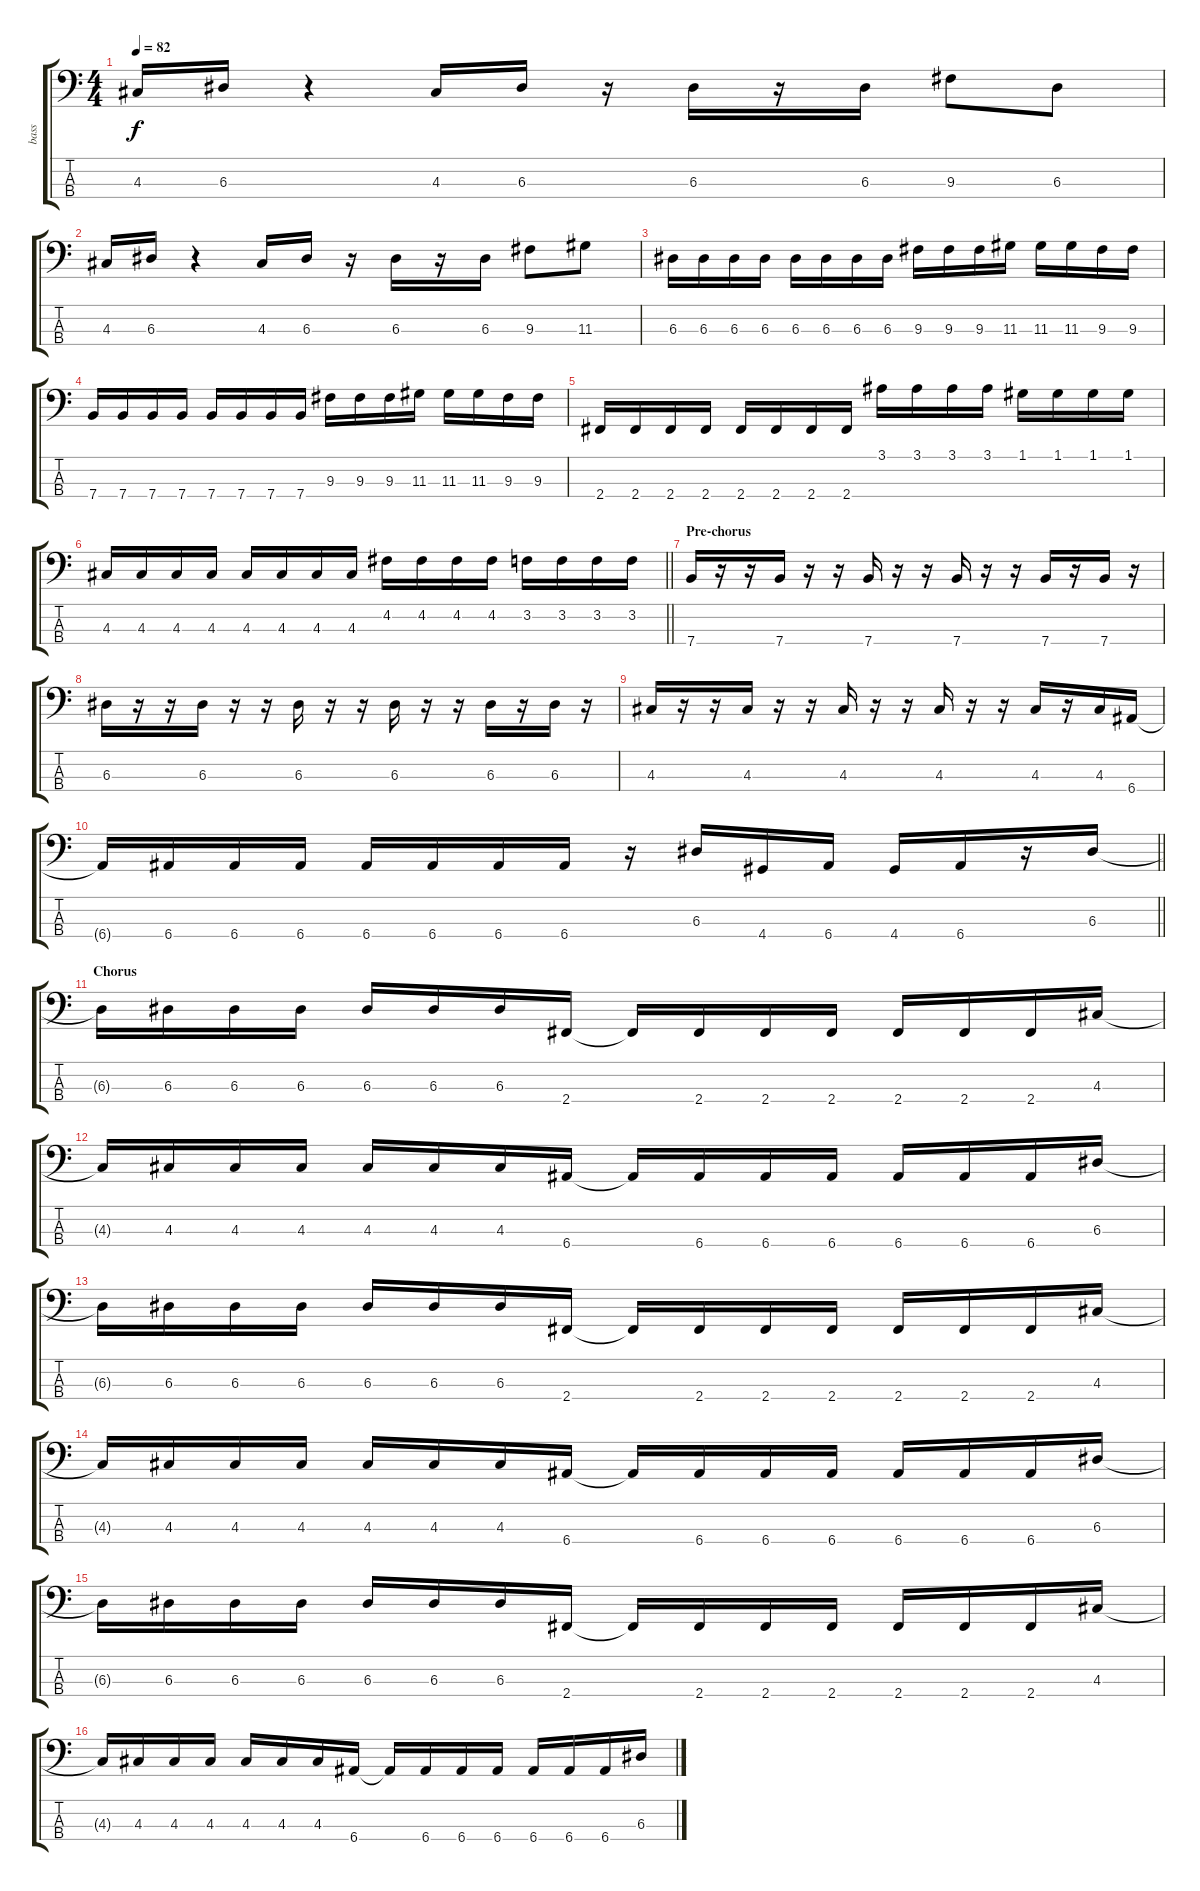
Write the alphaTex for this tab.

\track ("bass" "bass") {instrument electricbassfinger}
\staff {score tabs}
\tuning (G2 D2 A1 E1) {hide}
\ts (4 4)
\tempo 82
\clef f4
\ks c
4.3.16{dy f} 6.3.16 r.4 4.3.16 6.3.16 r.16 6.3.16 r.16 6.3.16 9.3.8 6.3.8 |
4.3.16 6.3.16 r.4 4.3.16 6.3.16 r.16 6.3.16 r.16 6.3.16 9.3.8 11.3.8 |
6.3.16 6.3.16 6.3.16 6.3.16 6.3.16 6.3.16 6.3.16 6.3.16 9.3.16 9.3.16 9.3.16 11.3.16 11.3.16 11.3.16 9.3.16 9.3.16 |
7.4.16 7.4.16 7.4.16 7.4.16 7.4.16 7.4.16 7.4.16 7.4.16 9.3.16 9.3.16 9.3.16 11.3.16 11.3.16 11.3.16 9.3.16 9.3.16 |
2.4.16 2.4.16 2.4.16 2.4.16 2.4.16 2.4.16 2.4.16 2.4.16 3.1.16 3.1.16 3.1.16 3.1.16 1.1.16 1.1.16 1.1.16 1.1.16 |
\barLineRight lightlight
4.3.16 4.3.16 4.3.16 4.3.16 4.3.16 4.3.16 4.3.16 4.3.16 4.2.16 4.2.16 4.2.16 4.2.16 3.2.16 3.2.16 3.2.16 3.2.16 |
\section ("" "Pre-chorus")
7.4.16 r.16 r.16 7.4.16 r.16 r.16 7.4.16 r.16 r.16 7.4.16 r.16 r.16 7.4.16 r.16 7.4.16 r.16 |
6.3.16 r.16 r.16 6.3.16 r.16 r.16 6.3.16 r.16 r.16 6.3.16 r.16 r.16 6.3.16 r.16 6.3.16 r.16 |
4.3.16 r.16 r.16 4.3.16 r.16 r.16 4.3.16 r.16 r.16 4.3.16 r.16 r.16 4.3.16 r.16 4.3.16 6.4.16 |
\barLineRight lightlight
6.4{t}.16 6.4.16 6.4.16 6.4.16 6.4.16 6.4.16 6.4.16 6.4.16 r.16 6.3.16 4.4.16 6.4.16 4.4.16 6.4.16 r.16 6.3.16 |
\section ("" "Chorus")
6.3{t}.16 6.3.16 6.3.16 6.3.16 6.3.16 6.3.16 6.3.16 2.4.16 2.4{t}.16 2.4.16 2.4.16 2.4.16 2.4.16 2.4.16 2.4.16 4.3.16 |
4.3{t}.16 4.3.16 4.3.16 4.3.16 4.3.16 4.3.16 4.3.16 6.4.16 6.4{t}.16 6.4.16 6.4.16 6.4.16 6.4.16 6.4.16 6.4.16 6.3.16 |
6.3{t}.16 6.3.16 6.3.16 6.3.16 6.3.16 6.3.16 6.3.16 2.4.16 2.4{t}.16 2.4.16 2.4.16 2.4.16 2.4.16 2.4.16 2.4.16 4.3.16 |
4.3{t}.16 4.3.16 4.3.16 4.3.16 4.3.16 4.3.16 4.3.16 6.4.16 6.4{t}.16 6.4.16 6.4.16 6.4.16 6.4.16 6.4.16 6.4.16 6.3.16 |
6.3{t}.16 6.3.16 6.3.16 6.3.16 6.3.16 6.3.16 6.3.16 2.4.16 2.4{t}.16 2.4.16 2.4.16 2.4.16 2.4.16 2.4.16 2.4.16 4.3.16 |
4.3{t}.16 4.3.16 4.3.16 4.3.16 4.3.16 4.3.16 4.3.16 6.4.16 6.4{t}.16 6.4.16 6.4.16 6.4.16 6.4.16 6.4.16 6.4.16 6.3.16
